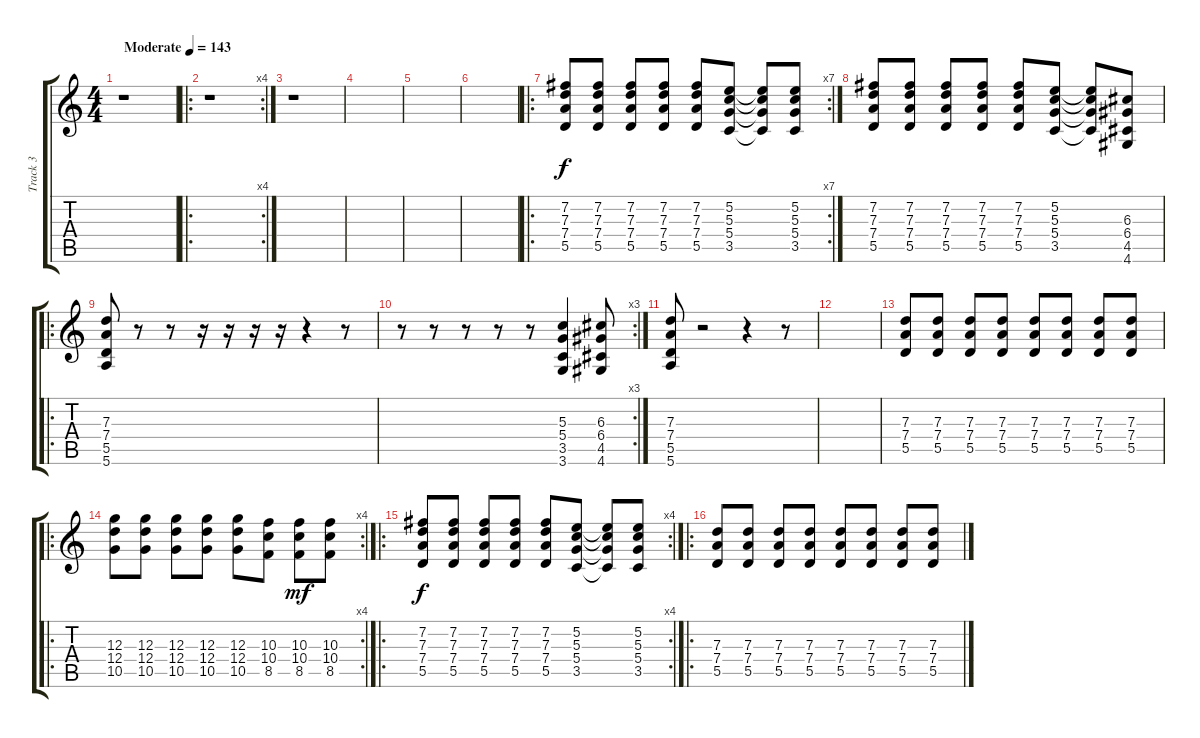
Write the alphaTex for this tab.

\track ("Track 3" "Track 3") {instrument overdrivenguitar}
\staff {score tabs}
\tuning (E4 B3 G3 D3 A2 E2) {hide}
\ts (4 4)
\tempo (143 "Moderate")
\clef g2
\ks c
r.1{dy f instrument overdrivenguitar} |
\ro
\rc 4
r.1 |
r.1 |
|
|
|
\ro
\rc 7
(7.2 7.3 7.4 5.5).8 (7.2 7.3 7.4 5.5).8 (7.2 7.3 7.4 5.5).8 (7.2 7.3 7.4 5.5).8 (7.2 7.3 7.4 5.5).8 (5.2 5.3 5.4 3.5).8 (5.2{t} 5.3{t} 5.4{t} 3.5{t}).8 (5.2 5.3 5.4 3.5).8 |
(7.2 7.3 7.4 5.5).8 (7.2 7.3 7.4 5.5).8 (7.2 7.3 7.4 5.5).8 (7.2 7.3 7.4 5.5).8 (7.2 7.3 7.4 5.5).8 (5.2 5.3 5.4 3.5).8 (5.2{t} 5.3{t} 5.4{t} 3.5{t}).8 (6.3 6.4 4.5 4.6).8 |
\ro
(7.3 7.4 5.5 5.6).8 r.8 r.8 r.16 r.16 r.16 r.16 r.4 r.8 |
\rc 3
r.8 r.8 r.8 r.8 r.8 (5.3 5.4 3.5 3.6).4 (6.3 6.4 4.5 4.6).8 |
(7.3 7.4 5.5 5.6).8 r.2 r.4 r.8 |
|
(7.3 7.4 5.5).8 (7.3 7.4 5.5).8 (7.3 7.4 5.5).8 (7.3 7.4 5.5).8 (7.3 7.4 5.5).8 (7.3 7.4 5.5).8 (7.3 7.4 5.5).8 (7.3 7.4 5.5).8 |
\ro
\rc 4
(12.3 12.4 10.5).8 (12.3 12.4 10.5).8 (12.3 12.4 10.5).8 (12.3 12.4 10.5).8 (12.3 12.4 10.5).8 (10.3 10.4 8.5).8 (10.3 10.4 8.5).8{dy mf} (10.3 10.4 8.5).8 |
\ro
\rc 4
(7.2 7.3 7.4 5.5).8{dy f} (7.2 7.3 7.4 5.5).8 (7.2 7.3 7.4 5.5).8 (7.2 7.3 7.4 5.5).8 (7.2 7.3 7.4 5.5).8 (5.2 5.3 5.4 3.5).8 (5.2{t} 5.3{t} 5.4{t} 3.5{t}).8 (5.2 5.3 5.4 3.5).8 |
\ro
(7.3 7.4 5.5).8 (7.3 7.4 5.5).8 (7.3 7.4 5.5).8 (7.3 7.4 5.5).8 (7.3 7.4 5.5).8 (7.3 7.4 5.5).8 (7.3 7.4 5.5).8 (7.3 7.4 5.5).8
